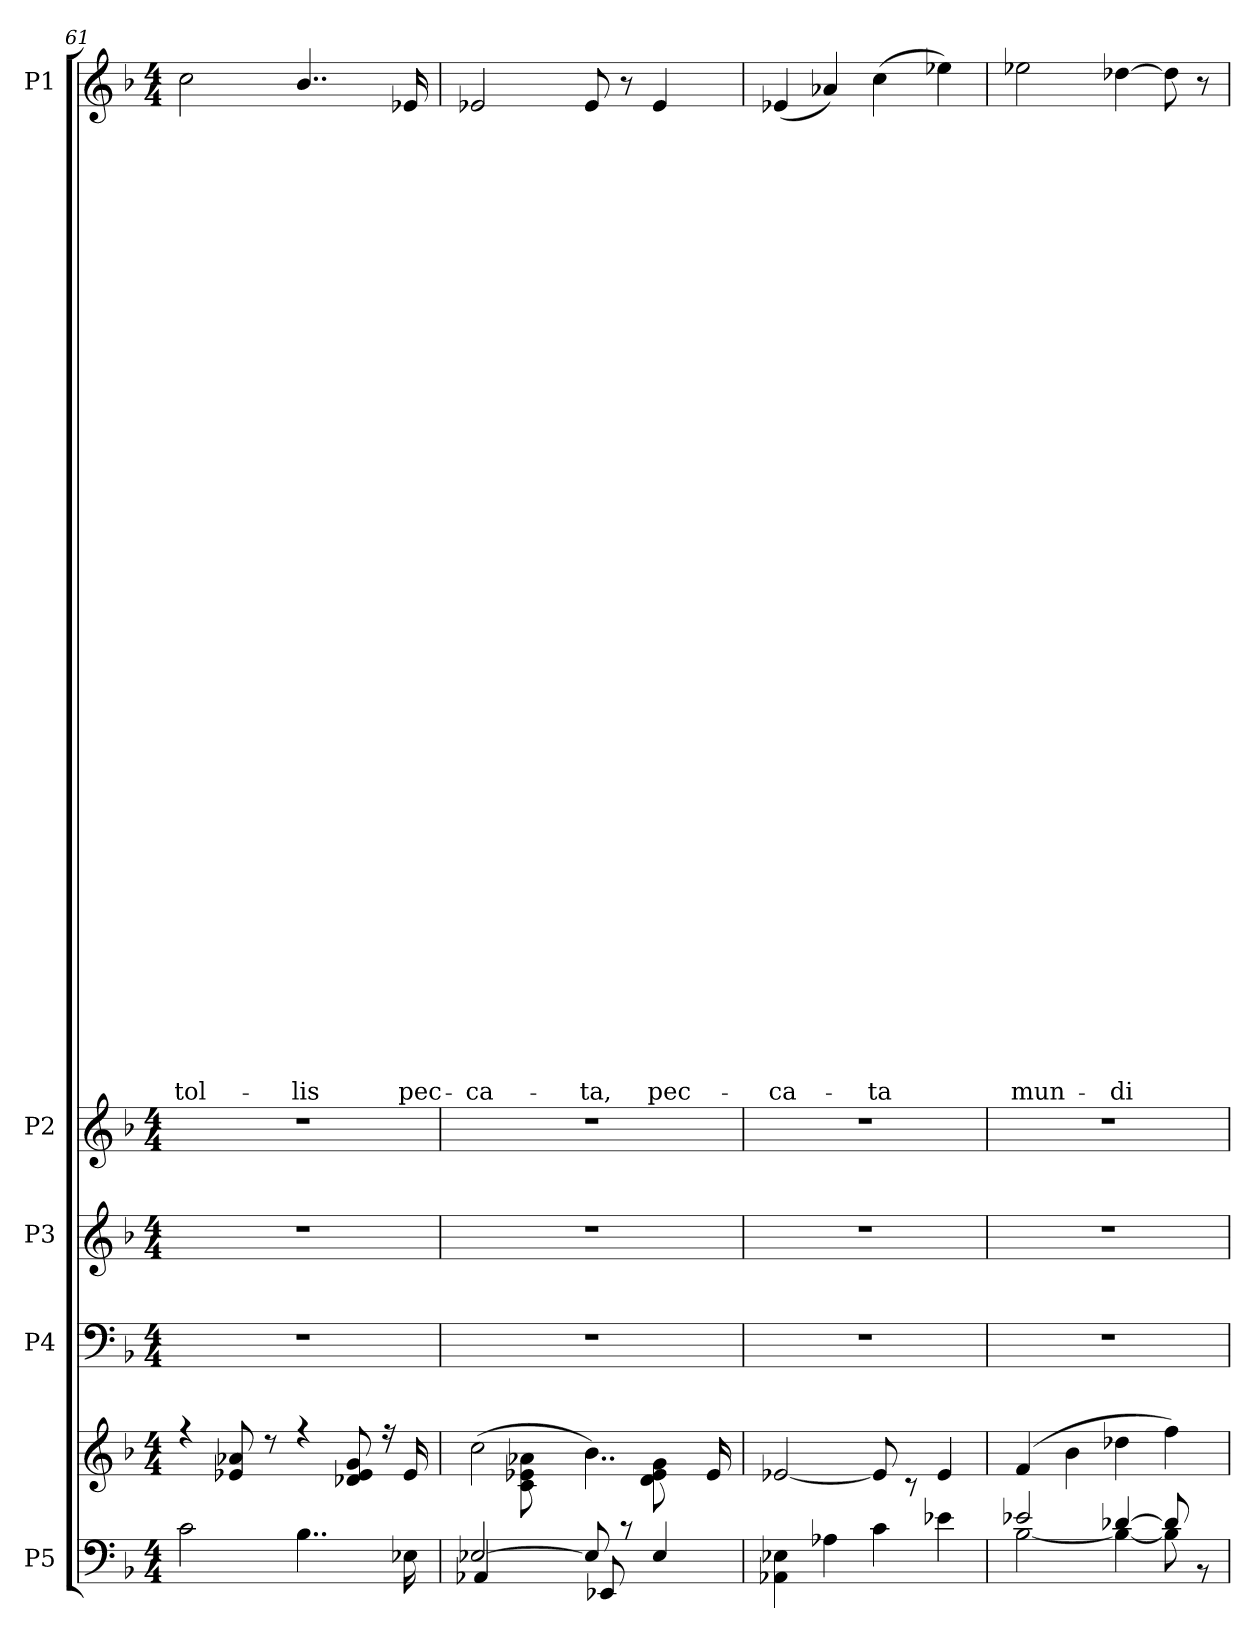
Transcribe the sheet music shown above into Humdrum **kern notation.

**kern	**kern	**kern	**kern	**kern	**kern	**text	**text	**text	**text	**text	**text	**text	**text	**text	**text	**text	**text	**text	**text	**text	**text	**text	**text	**text	**text	**text	**text	**text	**text	**text	**text	**text	**text	**text	**text	**text	**text	**text	**text	**text	**text	**text	**text	**text	**text	**text
*part5	*part5	*part4	*part3	*part2	*part1	*part1	*part1	*part1	*part1	*part1	*part1	*part1	*part1	*part1	*part1	*part1	*part1	*part1	*part1	*part1	*part1	*part1	*part1	*part1	*part1	*part1	*part1	*part1	*part1	*part1	*part1	*part1	*part1	*part1	*part1	*part1	*part1	*part1	*part1	*part1	*part1	*part1	*part1	*part1	*part1	*part1
*staff6	*staff5	*staff4	*staff3	*staff2	*staff1	*staff1	*staff1	*staff1	*staff1	*staff1	*staff1	*staff1	*staff1	*staff1	*staff1	*staff1	*staff1	*staff1	*staff1	*staff1	*staff1	*staff1	*staff1	*staff1	*staff1	*staff1	*staff1	*staff1	*staff1	*staff1	*staff1	*staff1	*staff1	*staff1	*staff1	*staff1	*staff1	*staff1	*staff1	*staff1	*staff1	*staff1	*staff1	*staff1	*staff1	*staff1
*I"P5	*	*I"P4	*I"P3	*I"P2	*I"P1	*	*	*	*	*	*	*	*	*	*	*	*	*	*	*	*	*	*	*	*	*	*	*	*	*	*	*	*	*	*	*	*	*	*	*	*	*	*	*	*	*
*clefF4	*clefG2	*clefF4	*clefG2	*clefG2	*clefG2	*	*	*	*	*	*	*	*	*	*	*	*	*	*	*	*	*	*	*	*	*	*	*	*	*	*	*	*	*	*	*	*	*	*	*	*	*	*	*	*	*
*	*	*	*ITrd7c12	*	*	*	*	*	*	*	*	*	*	*	*	*	*	*	*	*	*	*	*	*	*	*	*	*	*	*	*	*	*	*	*	*	*	*	*	*	*	*	*	*	*	*
*k[b-]	*k[b-]	*k[b-]	*k[b-]	*k[b-]	*k[b-]	*	*	*	*	*	*	*	*	*	*	*	*	*	*	*	*	*	*	*	*	*	*	*	*	*	*	*	*	*	*	*	*	*	*	*	*	*	*	*	*	*
*F:	*F:	*F:	*F:	*F:	*F:	*	*	*	*	*	*	*	*	*	*	*	*	*	*	*	*	*	*	*	*	*	*	*	*	*	*	*	*	*	*	*	*	*	*	*	*	*	*	*	*	*
*M4/4	*M4/4	*M4/4	*M4/4	*M4/4	*M4/4	*	*	*	*	*	*	*	*	*	*	*	*	*	*	*	*	*	*	*	*	*	*	*	*	*	*	*	*	*	*	*	*	*	*	*	*	*	*	*	*	*
=61	=61	=61	=61	=61	=61	=61	=61	=61	=61	=61	=61	=61	=61	=61	=61	=61	=61	=61	=61	=61	=61	=61	=61	=61	=61	=61	=61	=61	=61	=61	=61	=61	=61	=61	=61	=61	=61	=61	=61	=61	=61	=61	=61	=61	=61	=61
*^	*^	*	*	*	*	*	*	*	*	*	*	*	*	*	*	*	*	*	*	*	*	*	*	*	*	*	*	*	*	*	*	*	*	*	*	*	*	*	*	*	*	*	*	*	*	*
!	!	!	!	!	!	!	!	!	!	!	!	!	!	!	!	!	!	!	!	!	!	!	!	!	!	!	!	!	!	!	!	!	!	!	!	!	!	!	!	!	!	!	!	!	!	!	!	!LO:LY:b
2c\	1ryy	4r	1ryy	1r	1r	1r	2cc\	.	.	.	.	.	.	.	.	.	.	.	.	.	.	.	.	.	.	.	.	.	.	.	.	.	.	.	.	.	.	.	.	.	.	.	.	.	.	.	.	tol-
.	.	8e-i/ 8a-i/	.	.	.	.	.	.	.	.	.	.	.	.	.	.	.	.	.	.	.	.	.	.	.	.	.	.	.	.	.	.	.	.	.	.	.	.	.	.	.	.	.	.	.	.	.	.
.	.	8r	.	.	.	.	.	.	.	.	.	.	.	.	.	.	.	.	.	.	.	.	.	.	.	.	.	.	.	.	.	.	.	.	.	.	.	.	.	.	.	.	.	.	.	.	.	.
!	!	!	!	!	!	!	!	!	!	!	!	!	!	!	!	!	!	!	!	!	!	!	!	!	!	!	!	!	!	!	!	!	!	!	!	!	!	!	!	!	!	!	!	!	!	!	!	!LO:LY:b
4..B-\	.	4r	.	.	.	.	4..b-/	.	.	.	.	.	.	.	.	.	.	.	.	.	.	.	.	.	.	.	.	.	.	.	.	.	.	.	.	.	.	.	.	.	.	.	.	.	.	.	.	-lis
.	.	8d-i/ 8e-/ 8g/	.	.	.	.	.	.	.	.	.	.	.	.	.	.	.	.	.	.	.	.	.	.	.	.	.	.	.	.	.	.	.	.	.	.	.	.	.	.	.	.	.	.	.	.	.	.
.	.	16r	.	.	.	.	.	.	.	.	.	.	.	.	.	.	.	.	.	.	.	.	.	.	.	.	.	.	.	.	.	.	.	.	.	.	.	.	.	.	.	.	.	.	.	.	.	.
!	!	!	!	!	!	!	!	!	!	!	!	!	!	!	!	!	!	!	!	!	!	!	!	!	!	!	!	!	!	!	!	!	!	!	!	!	!	!	!	!	!	!	!	!	!	!	!	!LO:LY:b
16E-i\	.	16e-/	.	.	.	.	16e-i/	.	.	.	.	.	.	.	.	.	.	.	.	.	.	.	.	.	.	.	.	.	.	.	.	.	.	.	.	.	.	.	.	.	.	.	.	.	.	.	.	pec-
!!LO:LB:g=z
=62	=62	=62	=62	=62	=62	=62	=62	=62	=62	=62	=62	=62	=62	=62	=62	=62	=62	=62	=62	=62	=62	=62	=62	=62	=62	=62	=62	=62	=62	=62	=62	=62	=62	=62	=62	=62	=62	=62	=62	=62	=62	=62	=62	=62	=62	=62	=62	=62
!	!	!	!	!	!	!	!	!	!	!	!	!	!	!	!	!	!	!	!	!	!	!	!	!	!	!	!	!	!	!	!	!	!	!	!	!	!	!	!	!	!	!	!	!	!	!	!	!LO:LY:b
[>2E-i/	4AA-i/	(>2cc\	4ryy	1r	1r	1r	2e-i/	.	.	.	.	.	.	.	.	.	.	.	.	.	.	.	.	.	.	.	.	.	.	.	.	.	.	.	.	.	.	.	.	.	.	.	.	.	.	.	.	-ca-
.	4ryy	.	8c\ 8e-i\ 8a-i\	.	.	.	.	.	.	.	.	.	.	.	.	.	.	.	.	.	.	.	.	.	.	.	.	.	.	.	.	.	.	.	.	.	.	.	.	.	.	.	.	.	.	.	.	.
.	.	.	4.ryy	.	.	.	.	.	.	.	.	.	.	.	.	.	.	.	.	.	.	.	.	.	.	.	.	.	.	.	.	.	.	.	.	.	.	.	.	.	.	.	.	.	.	.	.	.
!	!	!	!	!	!	!	!	!	!	!	!	!	!	!	!	!	!	!	!	!	!	!	!	!	!	!	!	!	!	!	!	!	!	!	!	!	!	!	!	!	!	!	!	!	!	!	!	!LO:LY:b
8E-i/]	8EE-i/	4..b-\)	.	.	.	.	8e-/	.	.	.	.	.	.	.	.	.	.	.	.	.	.	.	.	.	.	.	.	.	.	.	.	.	.	.	.	.	.	.	.	.	.	.	.	.	.	.	.	-ta,
8rc	4.ryy	.	.	.	.	.	8r	.	.	.	.	.	.	.	.	.	.	.	.	.	.	.	.	.	.	.	.	.	.	.	.	.	.	.	.	.	.	.	.	.	.	.	.	.	.	.	.	.
!	!	!	!	!	!	!	!	!	!	!	!	!	!	!	!	!	!	!	!	!	!	!	!	!	!	!	!	!	!	!	!	!	!	!	!	!	!	!	!	!	!	!	!	!	!	!	!	!LO:LY:b
4E-/	.	.	8d\ 8e-\ 8g\	.	.	.	4e-/	.	.	.	.	.	.	.	.	.	.	.	.	.	.	.	.	.	.	.	.	.	.	.	.	.	.	.	.	.	.	.	.	.	.	.	.	.	.	.	.	pec-
.	.	.	8ryy	.	.	.	.	.	.	.	.	.	.	.	.	.	.	.	.	.	.	.	.	.	.	.	.	.	.	.	.	.	.	.	.	.	.	.	.	.	.	.	.	.	.	.	.	.
.	.	16e-i/	.	.	.	.	.	.	.	.	.	.	.	.	.	.	.	.	.	.	.	.	.	.	.	.	.	.	.	.	.	.	.	.	.	.	.	.	.	.	.	.	.	.	.	.	.	.
=63	=63	=63	=63	=63	=63	=63	=63	=63	=63	=63	=63	=63	=63	=63	=63	=63	=63	=63	=63	=63	=63	=63	=63	=63	=63	=63	=63	=63	=63	=63	=63	=63	=63	=63	=63	=63	=63	=63	=63	=63	=63	=63	=63	=63	=63	=63	=63	=63
!	!	!	!	!	!	!	!	!	!	!	!	!	!	!	!	!	!	!	!	!	!	!	!	!	!	!	!	!	!	!	!	!	!	!	!	!	!	!	!	!	!	!	!	!	!	!	!	!LO:LY:b
4AA-i\ 4E-i\	1ryy	1ryy	[<2e-i/	1r	1r	1r	(<4e-i/	.	.	.	.	.	.	.	.	.	.	.	.	.	.	.	.	.	.	.	.	.	.	.	.	.	.	.	.	.	.	.	.	.	.	.	.	.	.	.	.	-ca-
4A-i\	.	.	.	.	.	.	4a-i/)	.	.	.	.	.	.	.	.	.	.	.	.	.	.	.	.	.	.	.	.	.	.	.	.	.	.	.	.	.	.	.	.	.	.	.	.	.	.	.	.	.
!	!	!	!	!	!	!	!	!	!	!	!	!	!	!	!	!	!	!	!	!	!	!	!	!	!	!	!	!	!	!	!	!	!	!	!	!	!	!	!	!	!	!	!	!	!	!	!	!LO:LY:b
4c\	.	.	8e-/]	.	.	.	(>4cc\	.	.	.	.	.	.	.	.	.	.	.	.	.	.	.	.	.	.	.	.	.	.	.	.	.	.	.	.	.	.	.	.	.	.	.	.	.	.	.	.	-ta
.	.	.	8r	.	.	.	.	.	.	.	.	.	.	.	.	.	.	.	.	.	.	.	.	.	.	.	.	.	.	.	.	.	.	.	.	.	.	.	.	.	.	.	.	.	.	.	.	.
4e-i\	.	.	4e-/	.	.	.	4ee-i\)	.	.	.	.	.	.	.	.	.	.	.	.	.	.	.	.	.	.	.	.	.	.	.	.	.	.	.	.	.	.	.	.	.	.	.	.	.	.	.	.	.
=64	=64	=64	=64	=64	=64	=64	=64	=64	=64	=64	=64	=64	=64	=64	=64	=64	=64	=64	=64	=64	=64	=64	=64	=64	=64	=64	=64	=64	=64	=64	=64	=64	=64	=64	=64	=64	=64	=64	=64	=64	=64	=64	=64	=64	=64	=64	=64	=64
!	!	!	!	!	!	!	!	!	!	!	!	!	!	!	!	!	!	!	!	!	!	!	!	!	!	!	!	!	!	!	!	!	!	!	!	!	!	!	!	!	!	!	!	!	!	!	!	!LO:LY:b
2e-i/	[<2B-\	1ryy	(4f/	1r	1r	1r	2ee-i\	.	.	.	.	.	.	.	.	.	.	.	.	.	.	.	.	.	.	.	.	.	.	.	.	.	.	.	.	.	.	.	.	.	.	.	.	.	.	.	.	mun-
.	.	.	4b-\	.	.	.	.	.	.	.	.	.	.	.	.	.	.	.	.	.	.	.	.	.	.	.	.	.	.	.	.	.	.	.	.	.	.	.	.	.	.	.	.	.	.	.	.	.
!	!	!	!	!	!	!	!	!	!	!	!	!	!	!	!	!	!	!	!	!	!	!	!	!	!	!	!	!	!	!	!	!	!	!	!	!	!	!	!	!	!	!	!	!	!	!	!	!LO:LY:b
[>4d-i/	4B-\_	.	4dd-i\	.	.	.	[>4dd-i\	.	.	.	.	.	.	.	.	.	.	.	.	.	.	.	.	.	.	.	.	.	.	.	.	.	.	.	.	.	.	.	.	.	.	.	.	.	.	.	.	-di
8d-/]	8B-\]	.	4ff\)	.	.	.	8dd-\]	.	.	.	.	.	.	.	.	.	.	.	.	.	.	.	.	.	.	.	.	.	.	.	.	.	.	.	.	.	.	.	.	.	.	.	.	.	.	.	.	.
8rBB	8ryy	.	.	.	.	.	8r	.	.	.	.	.	.	.	.	.	.	.	.	.	.	.	.	.	.	.	.	.	.	.	.	.	.	.	.	.	.	.	.	.	.	.	.	.	.	.	.	.
*v	*v	*	*	*	*	*	*	*	*	*	*	*	*	*	*	*	*	*	*	*	*	*	*	*	*	*	*	*	*	*	*	*	*	*	*	*	*	*	*	*	*	*	*	*	*	*	*	*
*	*v	*v	*	*	*	*	*	*	*	*	*	*	*	*	*	*	*	*	*	*	*	*	*	*	*	*	*	*	*	*	*	*	*	*	*	*	*	*	*	*	*	*	*	*	*	*	*
=	=	=	=	=	=	=	=	=	=	=	=	=	=	=	=	=	=	=	=	=	=	=	=	=	=	=	=	=	=	=	=	=	=	=	=	=	=	=	=	=	=	=	=	=	=	=
*-	*-	*-	*-	*-	*-	*-	*-	*-	*-	*-	*-	*-	*-	*-	*-	*-	*-	*-	*-	*-	*-	*-	*-	*-	*-	*-	*-	*-	*-	*-	*-	*-	*-	*-	*-	*-	*-	*-	*-	*-	*-	*-	*-	*-	*-	*-
